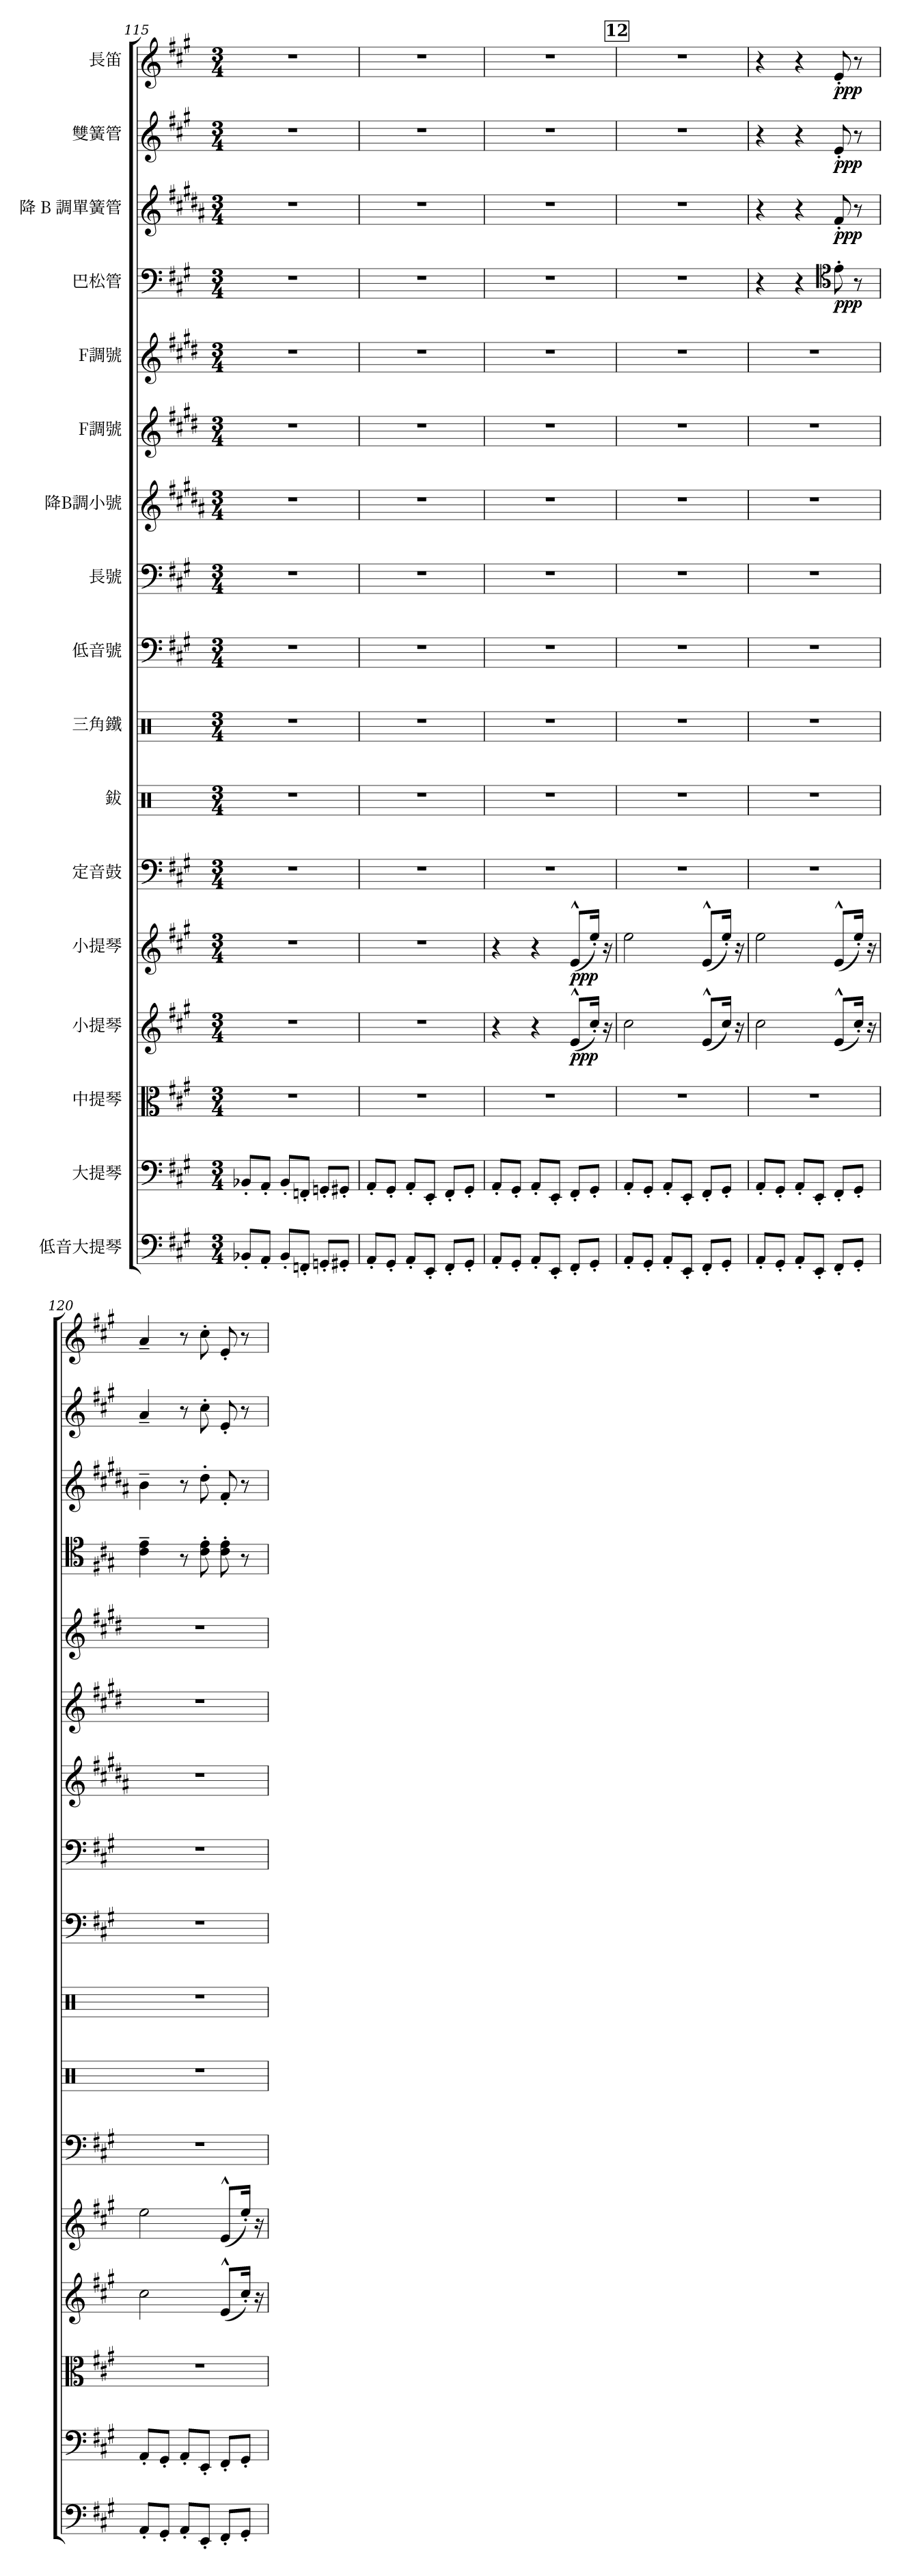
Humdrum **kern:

**kern	**kern	**kern	**kern	**dynam	**kern	**dynam	**kern	**kern	**kern	**kern	**kern	**kern	**kern	**kern	**kern	**dynam	**kern	**dynam	**kern	**dynam	**kern	**dynam
*part17	*part16	*part15	*part14	*part14	*part13	*part13	*part12	*part11	*part10	*part9	*part8	*part7	*part6	*part5	*part4	*part4	*part3	*part3	*part2	*part2	*part1	*part1
*staff17	*staff16	*staff15	*staff14	*staff14	*staff13	*staff13	*staff12	*staff11	*staff10	*staff9	*staff8	*staff7	*staff6	*staff5	*staff4	*staff4	*staff3	*staff3	*staff2	*staff2	*staff1	*staff1
*I"低音大提琴	*I"大提琴	*I"中提琴	*I"小提琴	*	*I"小提琴	*	*I"定音鼓	*I"鈸	*I"三角鐵	*I"低音號	*I"長號	*I"降B調小號	*I"F調號	*I"F調號	*I"巴松管	*	*I"降 B 調單簧管	*	*I"雙簧管	*	*I"長笛	*
*clefF4	*clefF4	*clefC3	*clefG2	*	*clefG2	*	*clefF4	*clefX	*clefX	*clefF4	*clefF4	*clefG2	*clefG2	*clefG2	*clefF4	*	*clefG2	*	*clefG2	*	*clefG2	*
*ITrd7c12	*	*	*	*	*	*	*	*	*	*	*	*ITrd1c2	*ITrd4c7	*ITrd4c7	*	*	*ITrd1c2	*	*	*	*	*
*k[f#c#g#]	*k[f#c#g#]	*k[f#c#g#]	*k[f#c#g#]	*	*k[f#c#g#]	*	*k[f#c#g#]	*k[]	*k[]	*k[f#c#g#]	*k[f#c#g#]	*k[f#c#g#]	*k[f#c#g#]	*k[f#c#g#]	*k[f#c#g#]	*	*k[f#c#g#]	*	*k[f#c#g#]	*	*k[f#c#g#]	*
*M3/4	*M3/4	*M3/4	*M3/4	*	*M3/4	*	*M3/4	*M3/4	*M3/4	*M3/4	*M3/4	*M3/4	*M3/4	*M3/4	*M3/4	*	*M3/4	*	*M3/4	*	*M3/4	*
=115	=115	=115	=115	=115	=115	=115	=115	=115	=115	=115	=115	=115	=115	=115	=115	=115	=115	=115	=115	=115	=115	=115
8BBB-X'/L	8BB-X'/L	2.r	2.r	.	2.r	.	2.r	2.r	2.r	2.r	2.r	2.r	2.r	2.r	2.r	.	2.r	.	2.r	.	2.r	.
8AAA'/J	8AA'/J	.	.	.	.	.	.	.	.	.	.	.	.	.	.	.	.	.	.	.	.	.
8BBB-'/L	8BB-'/L	.	.	.	.	.	.	.	.	.	.	.	.	.	.	.	.	.	.	.	.	.
8FFFn'/J	8FFn'/J	.	.	.	.	.	.	.	.	.	.	.	.	.	.	.	.	.	.	.	.	.
8GGGn'/L	8GGn'/L	.	.	.	.	.	.	.	.	.	.	.	.	.	.	.	.	.	.	.	.	.
8GGG#X'/J	8GG#X'/J	.	.	.	.	.	.	.	.	.	.	.	.	.	.	.	.	.	.	.	.	.
=116	=116	=116	=116	=116	=116	=116	=116	=116	=116	=116	=116	=116	=116	=116	=116	=116	=116	=116	=116	=116	=116	=116
8AAA'/L	8AA'/L	2.r	2.r	.	2.r	.	2.r	2.r	2.r	2.r	2.r	2.r	2.r	2.r	2.r	.	2.r	.	2.r	.	2.r	.
8GGG#'/J	8GG#'/J	.	.	.	.	.	.	.	.	.	.	.	.	.	.	.	.	.	.	.	.	.
8AAA'/L	8AA'/L	.	.	.	.	.	.	.	.	.	.	.	.	.	.	.	.	.	.	.	.	.
8EEE'/J	8EE'/J	.	.	.	.	.	.	.	.	.	.	.	.	.	.	.	.	.	.	.	.	.
8FFF#'/L	8FF#'/L	.	.	.	.	.	.	.	.	.	.	.	.	.	.	.	.	.	.	.	.	.
8GGG#'/J	8GG#'/J	.	.	.	.	.	.	.	.	.	.	.	.	.	.	.	.	.	.	.	.	.
=117	=117	=117	=117	=117	=117	=117	=117	=117	=117	=117	=117	=117	=117	=117	=117	=117	=117	=117	=117	=117	=117	=117
8AAA'/L	8AA'/L	2.r	4r	.	4r	.	2.r	2.r	2.r	2.r	2.r	2.r	2.r	2.r	2.r	.	2.r	.	2.r	.	2.r	.
8GGG#'/J	8GG#'/J	.	.	.	.	.	.	.	.	.	.	.	.	.	.	.	.	.	.	.	.	.
8AAA'/L	8AA'/L	.	4r	.	4r	.	.	.	.	.	.	.	.	.	.	.	.	.	.	.	.	.
8EEE'/J	8EE'/J	.	.	.	.	.	.	.	.	.	.	.	.	.	.	.	.	.	.	.	.	.
!	!	!	!	!LO:DY:b	!	!LO:DY:b	!	!	!	!	!	!	!	!	!	!	!	!	!	!	!	!
8FFF#'/L	8FF#'/L	.	(<8e^^/L	ppp	(<8e^^/L	ppp	.	.	.	.	.	.	.	.	.	.	.	.	.	.	.	.
8GGG#'/J	8GG#'/J	.	16cc#'/Jk)	.	16ee'/Jk)	.	.	.	.	.	.	.	.	.	.	.	.	.	.	.	.	.
.	.	.	16r	.	16r	.	.	.	.	.	.	.	.	.	.	.	.	.	.	.	.	.
!!LO:REH:place=s1:a:B:fs=14:t=12
=118	=118	=118	=118	=118	=118	=118	=118	=118	=118	=118	=118	=118	=118	=118	=118	=118	=118	=118	=118	=118	=118	=118
8AAA'/L	8AA'/L	2.r	2cc#\	.	2ee\	.	2.r	2.r	2.r	2.r	2.r	2.r	2.r	2.r	2.r	.	2.r	.	2.r	.	2.r	.
8GGG#'/J	8GG#'/J	.	.	.	.	.	.	.	.	.	.	.	.	.	.	.	.	.	.	.	.	.
8AAA'/L	8AA'/L	.	.	.	.	.	.	.	.	.	.	.	.	.	.	.	.	.	.	.	.	.
8EEE'/J	8EE'/J	.	.	.	.	.	.	.	.	.	.	.	.	.	.	.	.	.	.	.	.	.
8FFF#'/L	8FF#'/L	.	(<8e^^/L	.	(<8e^^/L	.	.	.	.	.	.	.	.	.	.	.	.	.	.	.	.	.
8GGG#'/J	8GG#'/J	.	16cc#/Jk)	.	16ee'/Jk)	.	.	.	.	.	.	.	.	.	.	.	.	.	.	.	.	.
.	.	.	16r	.	16r	.	.	.	.	.	.	.	.	.	.	.	.	.	.	.	.	.
=119	=119	=119	=119	=119	=119	=119	=119	=119	=119	=119	=119	=119	=119	=119	=119	=119	=119	=119	=119	=119	=119	=119
8AAA'/L	8AA'/L	2.r	2cc#\	.	2ee\	.	2.r	2.r	2.r	2.r	2.r	2.r	2.r	2.r	4r	.	4r	.	4r	.	4r	.
8GGG#'/J	8GG#'/J	.	.	.	.	.	.	.	.	.	.	.	.	.	.	.	.	.	.	.	.	.
8AAA'/L	8AA'/L	.	.	.	.	.	.	.	.	.	.	.	.	.	4r	.	4r	.	4r	.	4r	.
8EEE'/J	8EE'/J	.	.	.	.	.	.	.	.	.	.	.	.	.	.	.	.	.	.	.	.	.
*	*	*	*	*	*	*	*	*	*	*	*	*	*	*	*clefC4	*	*	*	*	*	*	*
!	!	!	!	!	!	!	!	!	!	!	!	!	!	!	!	!LO:DY:b	!	!LO:DY:b	!	!LO:DY:b	!	!LO:DY:b
8FFF#'/L	8FF#'/L	.	(<8e^^/L	.	(<8e^^/L	.	.	.	.	.	.	.	.	.	8e'\	ppp	8e'/	ppp	8e'/	ppp	8e'/	ppp
8GGG#'/J	8GG#'/J	.	16cc#'/Jk)	.	16ee'/Jk)	.	.	.	.	.	.	.	.	.	8r	.	8r	.	8r	.	8r	.
.	.	.	16r	.	16r	.	.	.	.	.	.	.	.	.	.	.	.	.	.	.	.	.
=120	=120	=120	=120	=120	=120	=120	=120	=120	=120	=120	=120	=120	=120	=120	=120	=120	=120	=120	=120	=120	=120	=120
8AAA'/L	8AA'/L	2.r	2cc#\	.	2ee\	.	2.r	2.r	2.r	2.r	2.r	2.r	2.r	2.r	4c#\~ 4e\~	.	4a~\	.	4a~/	.	4a~/	.
8GGG#'/J	8GG#'/J	.	.	.	.	.	.	.	.	.	.	.	.	.	.	.	.	.	.	.	.	.
8AAA'/L	8AA'/L	.	.	.	.	.	.	.	.	.	.	.	.	.	8r	.	8r	.	8r	.	8r	.
8EEE'/J	8EE'/J	.	.	.	.	.	.	.	.	.	.	.	.	.	8c#\' 8e\'	.	8cc#'\	.	8cc#'\	.	8cc#'\	.
8FFF#'/L	8FF#'/L	.	(<8e^^/L	.	(<8e^^/L	.	.	.	.	.	.	.	.	.	8c#\' 8e\'	.	8e'/	.	8e'/	.	8e'/	.
8GGG#'/J	8GG#'/J	.	16cc#'/Jk)	.	16ee'/Jk)	.	.	.	.	.	.	.	.	.	8r	.	8r	.	8r	.	8r	.
.	.	.	16r	.	16r	.	.	.	.	.	.	.	.	.	.	.	.	.	.	.	.	.
=	=	=	=	=	=	=	=	=	=	=	=	=	=	=	=	=	=	=	=	=	=	=
*-	*-	*-	*-	*-	*-	*-	*-	*-	*-	*-	*-	*-	*-	*-	*-	*-	*-	*-	*-	*-	*-	*-
